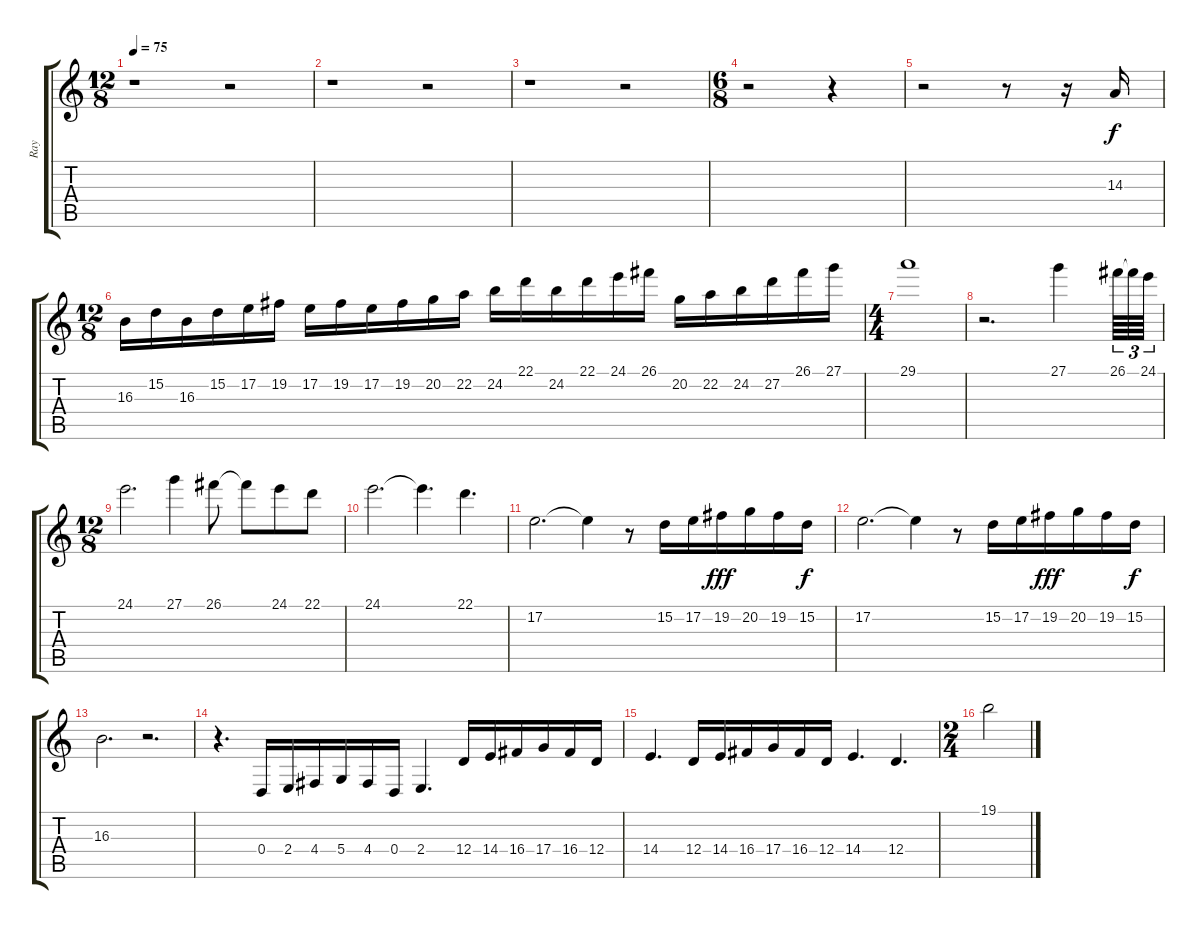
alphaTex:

\track ("Ray" "Ray") {instrument flute}
\staff {score tabs}
\tuning (E4 B3 G3 D3 A2 E2) {hide}
\ts (12 8)
\tempo 75
\clef g2
\ks c
r.1{dy f} r.2 |
r.1 r.2 |
r.1 r.2 |
\ts (6 8)
r.2 r.4 |
r.2 r.8 r.16 14.3.16 |
\ts (12 8)
16.3.16 15.2.16 16.3.16 15.2.16 17.2.16 19.2.16 17.2.16 19.2.16 17.2.16 19.2.16 20.2.16 22.2.16 24.2.16 22.1.16 24.2.16 22.1.16 24.1.16 26.1.16 20.2.16 22.2.16 24.2.16 27.2.16 26.1.16 27.1.16 |
\ts (4 4)
29.1.1 |
r.2{d} 27.1.4 26.1.64{tu (3 2)} 26.1{t}.64{tu (3 2)} 24.1.64{tu (3 2)} |
\ts (12 8)
24.1.2{d} 27.1.4 26.1.8 26.1{t}.8 24.1.8 22.1.8 |
24.1.2{d} 24.1{t}.4{d} 22.1.4{d} |
17.2.2{d} 17.2{t}.4 r.8 15.2.16 17.2.16 19.2.16{dy fff} 20.2.16 19.2.16 15.2.16{dy f} |
17.2.2{d} 17.2{t}.4 r.8 15.2.16 17.2.16 19.2.16{dy fff} 20.2.16 19.2.16 15.2.16{dy f} |
16.3.2{d} r.2{d} |
r.4{d} 0.4.16 2.4.16 4.4.16 5.4.16 4.4.16 0.4.16 2.4.4{d} 12.4.16 14.4.16 16.4.16 17.4.16 16.4.16 12.4.16 |
14.4.4{d} 12.4.16 14.4.16 16.4.16 17.4.16 16.4.16 12.4.16 14.4.4{d} 12.4.4{d} |
\ts (2 4)
19.1.2
